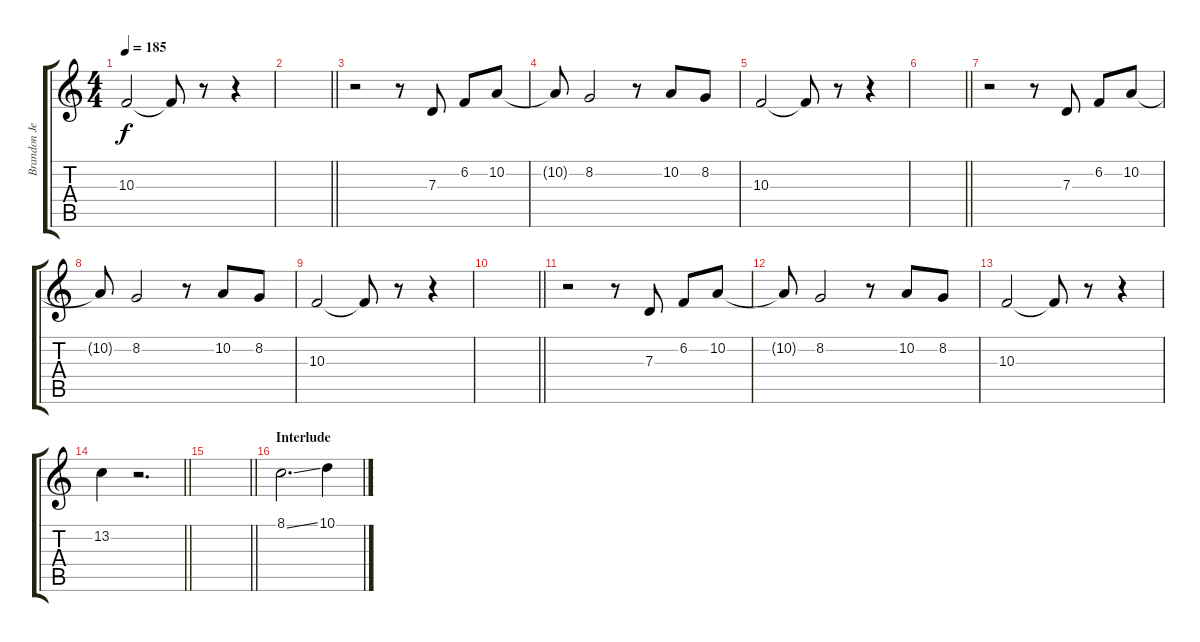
\track ("Brandon Jenison (Trumpet)" "Brandon Je") {instrument trumpet}
\staff {score tabs}
\tuning (E4 B3 G3 D3 A2 E2) {hide}
\ts (4 4)
\tempo 185
\clef g2
\ks c
10.3.2{dy f} 10.3{t}.8 r.8 r.4 |
\barLineRight lightlight
|
r.2 r.8 7.3.8 6.2.8 10.2.8 |
10.2{t}.8 8.2.2 r.8 10.2.8 8.2.8 |
10.3.2 10.3{t}.8 r.8 r.4 |
\barLineRight lightlight
|
r.2 r.8 7.3.8 6.2.8 10.2.8 |
10.2{t}.8 8.2.2 r.8 10.2.8 8.2.8 |
10.3.2 10.3{t}.8 r.8 r.4 |
\barLineRight lightlight
|
r.2 r.8 7.3.8 6.2.8 10.2.8 |
10.2{t}.8 8.2.2 r.8 10.2.8 8.2.8 |
10.3.2 10.3{t}.8 r.8 r.4 |
\barLineRight lightlight
13.2.4 r.2{d} |
\barLineRight lightlight
|
\section ("" "Interlude")
8.1{ss}.2{d} 10.1.4
